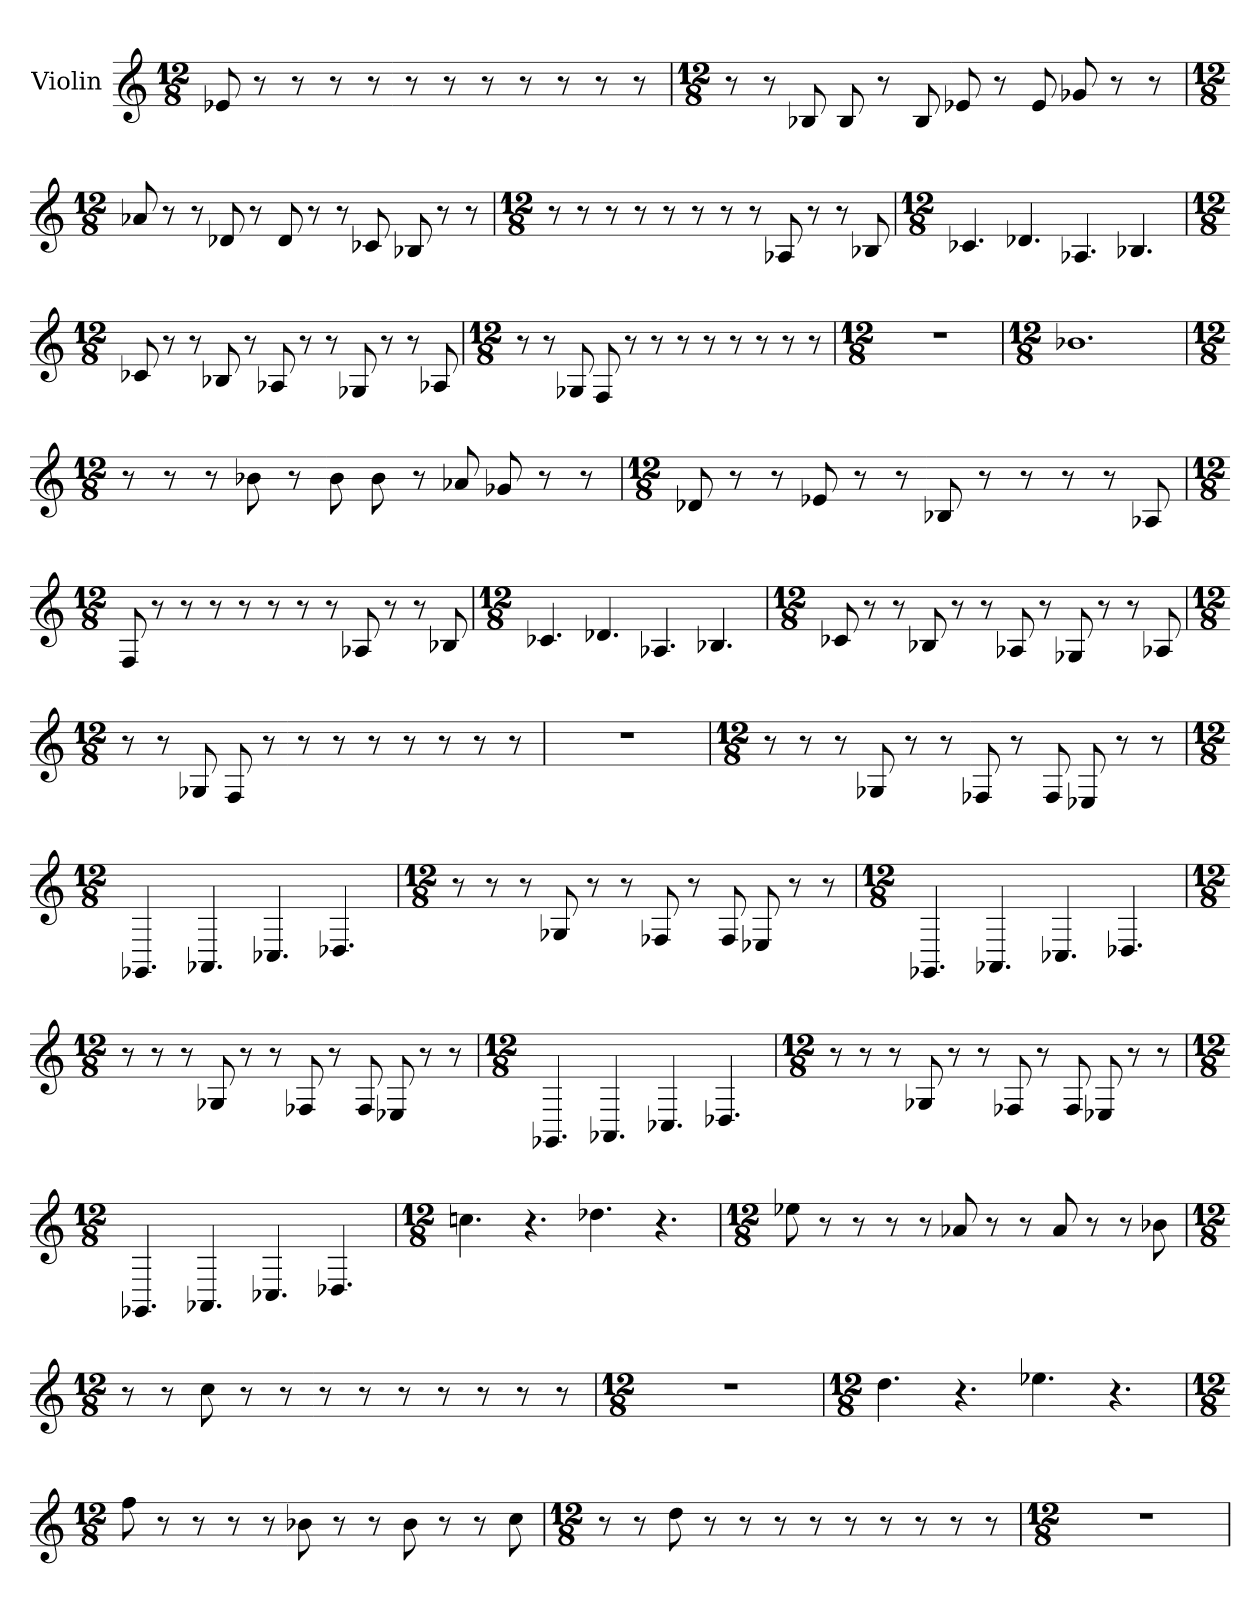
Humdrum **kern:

**kern
*part1
*staff1
*I"Violin
*I'Vln
*M12/8
=
8e-X
8r
8r
8r
8r
8r
8r
8r
8r
8r
8r
8r
=
*M12/8
8r
8r
8B-X
8B-
8r
8B-
8e-X
8r
8e-
8g-X
8r
8r
=
*M12/8
8a-X
8r
8r
8d-X
8r
8d-
8r
8r
8c-X
8B-X
8r
8r
=
*M12/8
8r
8r
8r
8r
8r
8r
8r
8r
8A-X
8r
8r
8B-X
=
*M12/8
4.c-X
4.d-X
4.A-X
4.B-X
=
*M12/8
8c-X
8r
8r
8B-X
8r
8A-X
8r
8r
8G-X
8r
8r
8A-X
=
*M12/8
8r
8r
8G-X
8F
8r
8r
8r
8r
8r
8r
8r
8r
=
*M12/8
1.r
=
*M12/8
1.b-X
=
*M12/8
8r
8r
8r
8b-X
8r
8b-
8b-
8r
8a-X
8g-X
8r
8r
=
*M12/8
8d-X
8r
8r
8e-X
8r
8r
8B-X
8r
8r
8r
8r
8A-X
=
*M12/8
8F
8r
8r
8r
8r
8r
8r
8r
8A-X
8r
8r
8B-X
=
*M12/8
4.c-X
4.d-X
4.A-X
4.B-X
=
*M12/8
8c-X
8r
8r
8B-X
8r
8r
8A-X
8r
8G-X
8r
8r
8A-X
=
*M12/8
8r
8r
8G-X
8F
8r
8r
8r
8r
8r
8r
8r
8r
=
1.r
=
*M12/8
8r
8r
8r
8G-X
8r
8r
8F-X
8r
8F-
8E-X
8r
8r
=
*M12/8
4.GG-X
4.AA-X
4.C-X
4.D-X
=
*M12/8
8r
8r
8r
8G-X
8r
8r
8F-X
8r
8F-
8E-X
8r
8r
=
*M12/8
4.GG-X
4.AA-X
4.C-X
4.D-X
=
*M12/8
8r
8r
8r
8G-X
8r
8r
8F-X
8r
8F-
8E-X
8r
8r
=
*M12/8
4.GG-X
4.AA-X
4.C-X
4.D-X
=
*M12/8
8r
8r
8r
8G-X
8r
8r
8F-X
8r
8F-
8E-X
8r
8r
=
*M12/8
4.GG-X
4.AA-X
4.C-X
4.D-X
=
*M12/8
4.ccn
4.r
4.dd-X
4.r
=
*M12/8
8ee-X
8r
8r
8r
8r
8a-X
8r
8r
8a-
8r
8r
8b-X
=
*M12/8
8r
8r
8cc
8r
8r
8r
8r
8r
8r
8r
8r
8r
=
*M12/8
1.r
=
*M12/8
4.dd
4.r
4.ee-X
4.r
=
*M12/8
8ff
8r
8r
8r
8r
8b-X
8r
8r
8b-
8r
8r
8cc
=
*M12/8
8r
8r
8dd
8r
8r
8r
8r
8r
8r
8r
8r
8r
=
*M12/8
1.r
=
*-
